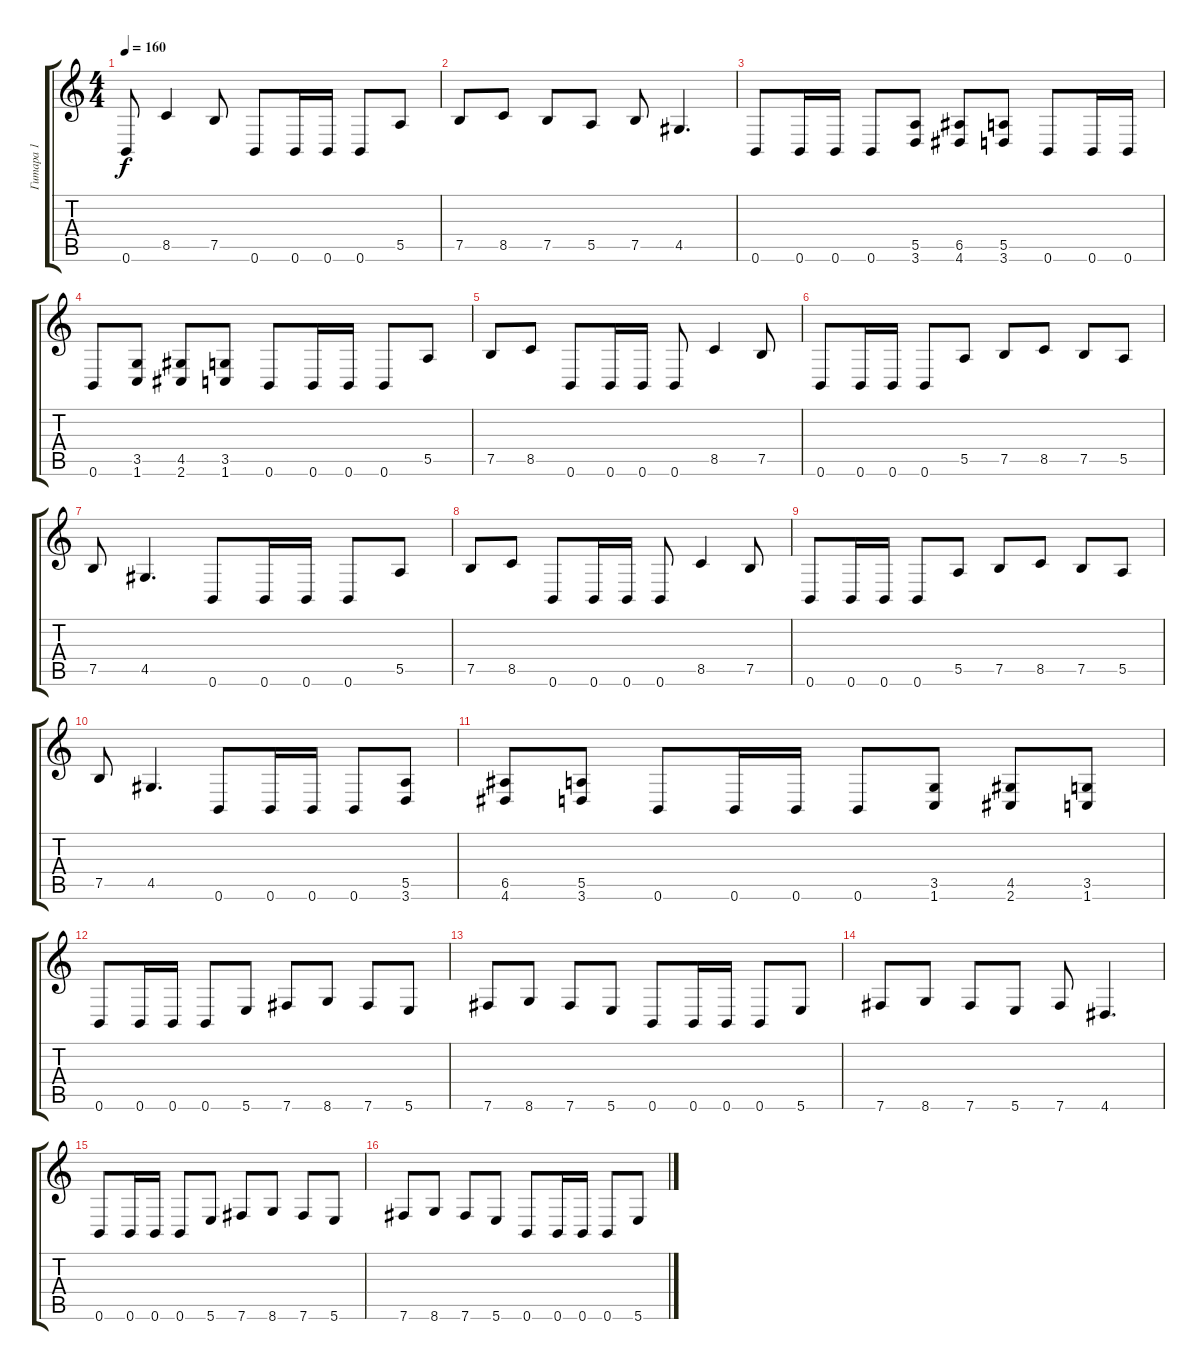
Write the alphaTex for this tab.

\track ("Гитара 1" "Гитара 1") {instrument distortionguitar}
\staff {score tabs}
\tuning (B3 Gb3 D3 A2 E2 B1) {hide}
\ts (4 4)
\tempo 160
\clef g2
\ks c
0.6.8{dy f} 8.5.4 7.5.8 0.6.8 0.6.16 0.6.16 0.6.8 5.5.8 |
7.5.8 8.5.8 7.5.8 5.5.8 7.5.8 4.5.4{d} |
0.6.8 0.6.16 0.6.16 0.6.8 (5.5 3.6).8 (6.5 4.6).8 (5.5 3.6).8 0.6.8 0.6.16 0.6.16 |
0.6.8 (3.5 1.6).8 (4.5 2.6).8 (3.5 1.6).8 0.6.8 0.6.16 0.6.16 0.6.8 5.5.8 |
7.5.8 8.5.8 0.6.8 0.6.16 0.6.16 0.6.8 8.5.4 7.5.8 |
0.6.8 0.6.16 0.6.16 0.6.8 5.5.8 7.5.8 8.5.8 7.5.8 5.5.8 |
7.5.8 4.5.4{d} 0.6.8 0.6.16 0.6.16 0.6.8 5.5.8 |
7.5.8 8.5.8 0.6.8 0.6.16 0.6.16 0.6.8 8.5.4 7.5.8 |
0.6.8 0.6.16 0.6.16 0.6.8 5.5.8 7.5.8 8.5.8 7.5.8 5.5.8 |
7.5.8 4.5.4{d} 0.6.8 0.6.16 0.6.16 0.6.8 (5.5 3.6).8 |
(6.5 4.6).8 (5.5 3.6).8 0.6.8 0.6.16 0.6.16 0.6.8 (3.5 1.6).8 (4.5 2.6).8 (3.5 1.6).8 |
0.6.8 0.6.16 0.6.16 0.6.8 5.6.8 7.6.8 8.6.8 7.6.8 5.6.8 |
7.6.8 8.6.8 7.6.8 5.6.8 0.6.8 0.6.16 0.6.16 0.6.8 5.6.8 |
7.6.8 8.6.8 7.6.8 5.6.8 7.6.8 4.6.4{d} |
0.6.8 0.6.16 0.6.16 0.6.8 5.6.8 7.6.8 8.6.8 7.6.8 5.6.8 |
7.6.8 8.6.8 7.6.8 5.6.8 0.6.8 0.6.16 0.6.16 0.6.8 5.6.8
